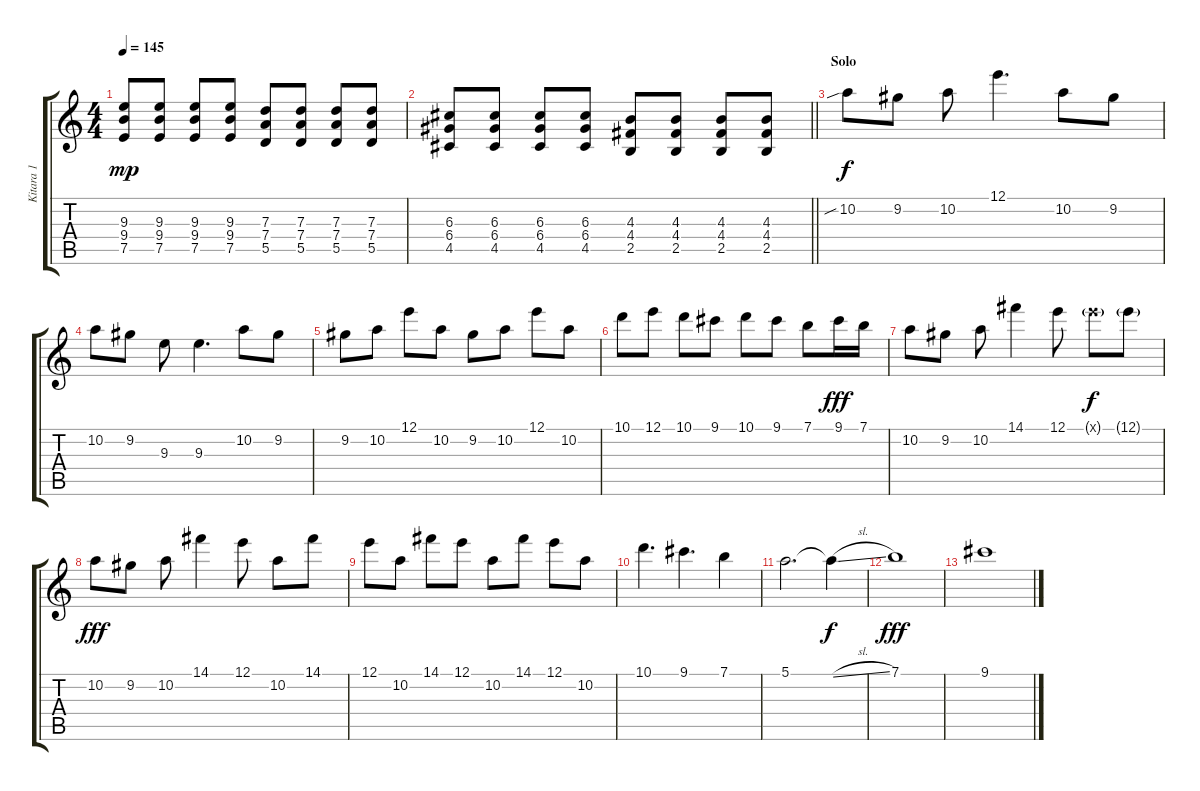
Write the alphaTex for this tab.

\track ("Kitara 1" "Kitara 1") {instrument overdrivenguitar}
\staff {score tabs}
\tuning (E4 B3 G3 D3 A2 E2) {hide}
\ts (4 4)
\tempo 145
\clef g2
\ks c
(9.3 9.4 7.5).8{dy mp} (9.3 9.4 7.5).8 (9.3 9.4 7.5).8 (9.3 9.4 7.5).8 (7.3 7.4 5.5).8 (7.3 7.4 5.5).8 (7.3 7.4 5.5).8 (7.3 7.4 5.5).8 |
\barLineRight lightlight
(6.3 6.4 4.5).8 (6.3 6.4 4.5).8 (6.3 6.4 4.5).8 (6.3 6.4 4.5).8 (4.3 4.4 2.5).8 (4.3 4.4 2.5).8 (4.3 4.4 2.5).8 (4.3 4.4 2.5).8 |
\section ("" "Solo")
10.2{sib}.8{dy f} 9.2.8 10.2.8 12.1.4{d} 10.2.8 9.2.8 |
10.2.8 9.2.8 9.3.8 9.3.4{d} 10.2.8 9.2.8 |
9.2.8 10.2.8 12.1.8 10.2.8 9.2.8 10.2.8 12.1.8 10.2.8 |
10.1.8 12.1.8 10.1.8 9.1.8 10.1.8 9.1.8 7.1.8 9.1.16{dy fff} 7.1.16 |
10.2.8 9.2.8 10.2.8 14.1.4 12.1.8 12.1{g x}.8{dy f} 12.1{g}.8 |
10.2.8{dy fff} 9.2.8 10.2.8 14.1.4 12.1.8 10.2.8 14.1.8 |
12.1.8 10.2.8 14.1.8 12.1.8 10.2.8 14.1.8 12.1.8 10.2.8 |
10.1.4{d} 9.1.4{d} 7.1.4 |
5.1.2{d volume 0} 5.1{sl t}.4{dy f} |
7.1.1{dy fff} |
9.1.1
